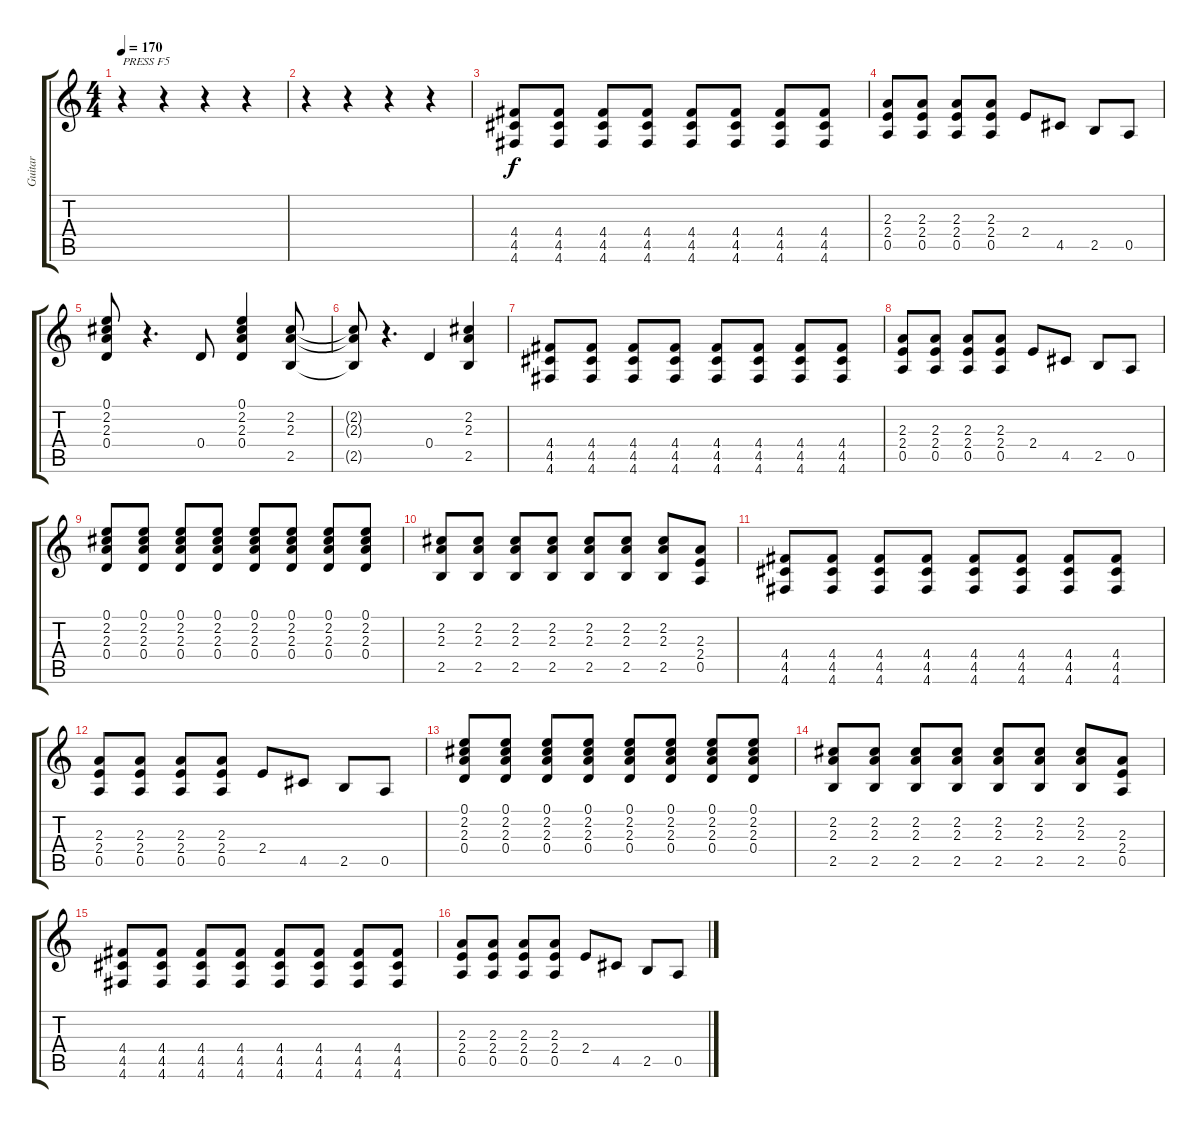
\track ("Guitar" "Guitar") {instrument distortionguitar}
\staff {score tabs}
\tuning (E4 B3 G3 D3 A2 D2) {hide}
\ts (4 4)
\tempo 170
\clef g2
\ks c
r.4{txt "PRESS F5" dy f instrument distortionguitar} r.4 r.4 r.4 |
r.4 r.4 r.4 r.4 |
(4.4 4.5 4.6).8 (4.4 4.5 4.6).8 (4.4 4.5 4.6).8 (4.4 4.5 4.6).8 (4.4 4.5 4.6).8 (4.4 4.5 4.6).8 (4.4 4.5 4.6).8 (4.4 4.5 4.6).8 |
(2.3 2.4 0.5).8 (2.3 2.4 0.5).8 (2.3 2.4 0.5).8 (2.3 2.4 0.5).8 2.4.8 4.5.8 2.5.8 0.5.8 |
(0.1 2.2 2.3 0.4).8 r.4{d} 0.4.8 (0.1 2.2 2.3 0.4).4 (2.2 2.3 2.5).8 |
(2.2{t} 2.3{t} 2.5{t}).8 r.4{d} 0.4.4 (2.2 2.3 2.5).4 |
(4.4 4.5 4.6).8 (4.4 4.5 4.6).8 (4.4 4.5 4.6).8 (4.4 4.5 4.6).8 (4.4 4.5 4.6).8 (4.4 4.5 4.6).8 (4.4 4.5 4.6).8 (4.4 4.5 4.6).8 |
(2.3 2.4 0.5).8 (2.3 2.4 0.5).8 (2.3 2.4 0.5).8 (2.3 2.4 0.5).8 2.4.8 4.5.8 2.5.8 0.5.8 |
(0.1 2.2 2.3 0.4).8 (0.1 2.2 2.3 0.4).8 (0.1 2.2 2.3 0.4).8 (0.1 2.2 2.3 0.4).8 (0.1 2.2 2.3 0.4).8 (0.1 2.2 2.3 0.4).8 (0.1 2.2 2.3 0.4).8 (0.1 2.2 2.3 0.4).8 |
(2.2 2.3 2.5).8 (2.2 2.3 2.5).8 (2.2 2.3 2.5).8 (2.2 2.3 2.5).8 (2.2 2.3 2.5).8 (2.2 2.3 2.5).8 (2.2 2.3 2.5).8 (2.3 2.4 0.5).8 |
(4.4 4.5 4.6).8 (4.4 4.5 4.6).8 (4.4 4.5 4.6).8 (4.4 4.5 4.6).8 (4.4 4.5 4.6).8 (4.4 4.5 4.6).8 (4.4 4.5 4.6).8 (4.4 4.5 4.6).8 |
(2.3 2.4 0.5).8 (2.3 2.4 0.5).8 (2.3 2.4 0.5).8 (2.3 2.4 0.5).8 2.4.8 4.5.8 2.5.8 0.5.8 |
(0.1 2.2 2.3 0.4).8 (0.1 2.2 2.3 0.4).8 (0.1 2.2 2.3 0.4).8 (0.1 2.2 2.3 0.4).8 (0.1 2.2 2.3 0.4).8 (0.1 2.2 2.3 0.4).8 (0.1 2.2 2.3 0.4).8 (0.1 2.2 2.3 0.4).8 |
(2.2 2.3 2.5).8 (2.2 2.3 2.5).8 (2.2 2.3 2.5).8 (2.2 2.3 2.5).8 (2.2 2.3 2.5).8 (2.2 2.3 2.5).8 (2.2 2.3 2.5).8 (2.3 2.4 0.5).8 |
(4.4 4.5 4.6).8 (4.4 4.5 4.6).8 (4.4 4.5 4.6).8 (4.4 4.5 4.6).8 (4.4 4.5 4.6).8 (4.4 4.5 4.6).8 (4.4 4.5 4.6).8 (4.4 4.5 4.6).8 |
(2.3 2.4 0.5).8 (2.3 2.4 0.5).8 (2.3 2.4 0.5).8 (2.3 2.4 0.5).8 2.4.8 4.5.8 2.5.8 0.5.8
